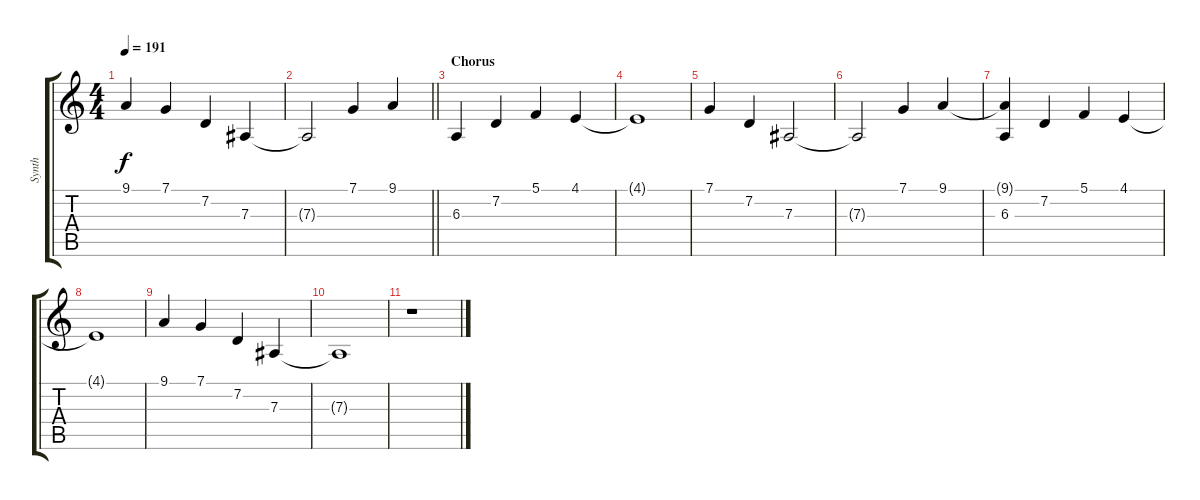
\track ("Synth" "Synth") {instrument pad8sweep}
\staff {score tabs}
\tuning (C4 G3 Eb3 Bb2 F2 C2) {hide}
\ts (4 4)
\tempo 191
\clef g2
\ks c
9.1.4{dy f} 7.1.4 7.2.4 7.3.4 |
\barLineRight lightlight
7.3{t}.2 7.1.4 9.1.4 |
\section ("" "Chorus")
6.3.4 7.2.4 5.1.4 4.1.4 |
4.1{t}.1 |
7.1.4 7.2.4 7.3.2 |
7.3{t}.2 7.1.4 9.1.4 |
(9.1{t} 6.3).4 7.2.4 5.1.4 4.1.4 |
4.1{t}.1 |
9.1.4 7.1.4 7.2.4 7.3.4 |
7.3{t}.1 |
r.1
